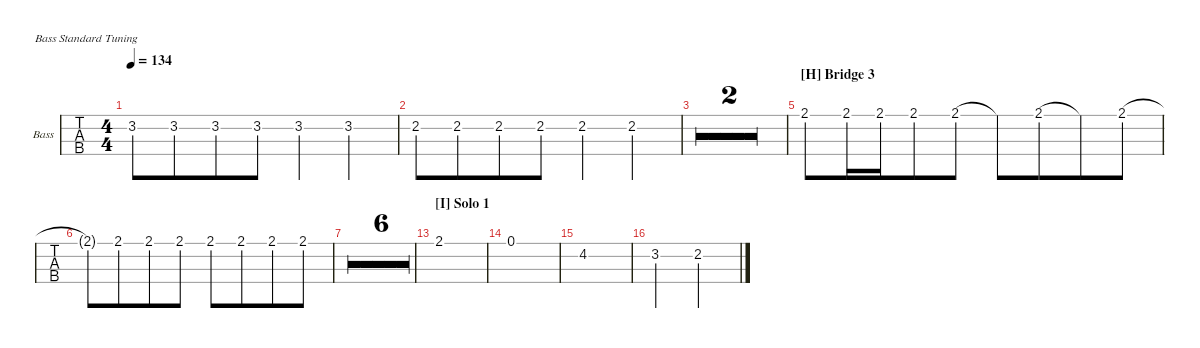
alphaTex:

\hideDynamics
\bracketExtendMode nobrackets
\firstSystemTrackNameOrientation horizontal
\otherSystemsTrackNameOrientation horizontal
\track ("Bass" "Bass") {multiBarRest instrument electricbassfinger}
\staff {tabs}
\tuning (G2 D2 A1 E1)
\ts (4 4)
\tempo 134
\clef f4
\ks aminor
3.2.8{dy mf beam merge} 3.2.8{beam merge} 3.2.8{beam merge} 3.2.8 3.2{st}.4 3.2{st}.4 |
2.2.8{beam merge} 2.2.8{beam merge} 2.2.8{beam merge} 2.2.8 2.2{st}.4 2.2{st}.4 |
\simile firstofdouble
|
\simile secondofdouble
|
\section ("H" "Bridge 3")
\simile none
2.1.8{dy mp beam merge} 2.1.16{beam merge} 2.1.16{beam merge} 2.1.8{beam merge} 2.1.8 2.1{t}.8{beam merge} 2.1.8{beam merge} 2.1{t}.8{beam merge} 2.1.8 |
2.1{t}.8{beam merge} 2.1.8{beam merge} 2.1.8{beam merge} 2.1.8 2.1.8{beam merge} 2.1.8{beam merge} 2.1.8{beam merge} 2.1.8 |
\simile firstofdouble
|
\simile secondofdouble
|
\simile firstofdouble
|
\simile secondofdouble
|
\simile firstofdouble
|
\simile secondofdouble
|
\section ("I" "Solo 1")
\simile none
2.1.1{dy mf} |
0.1.1 |
4.2.1 |
3.2.2 2.2.2
